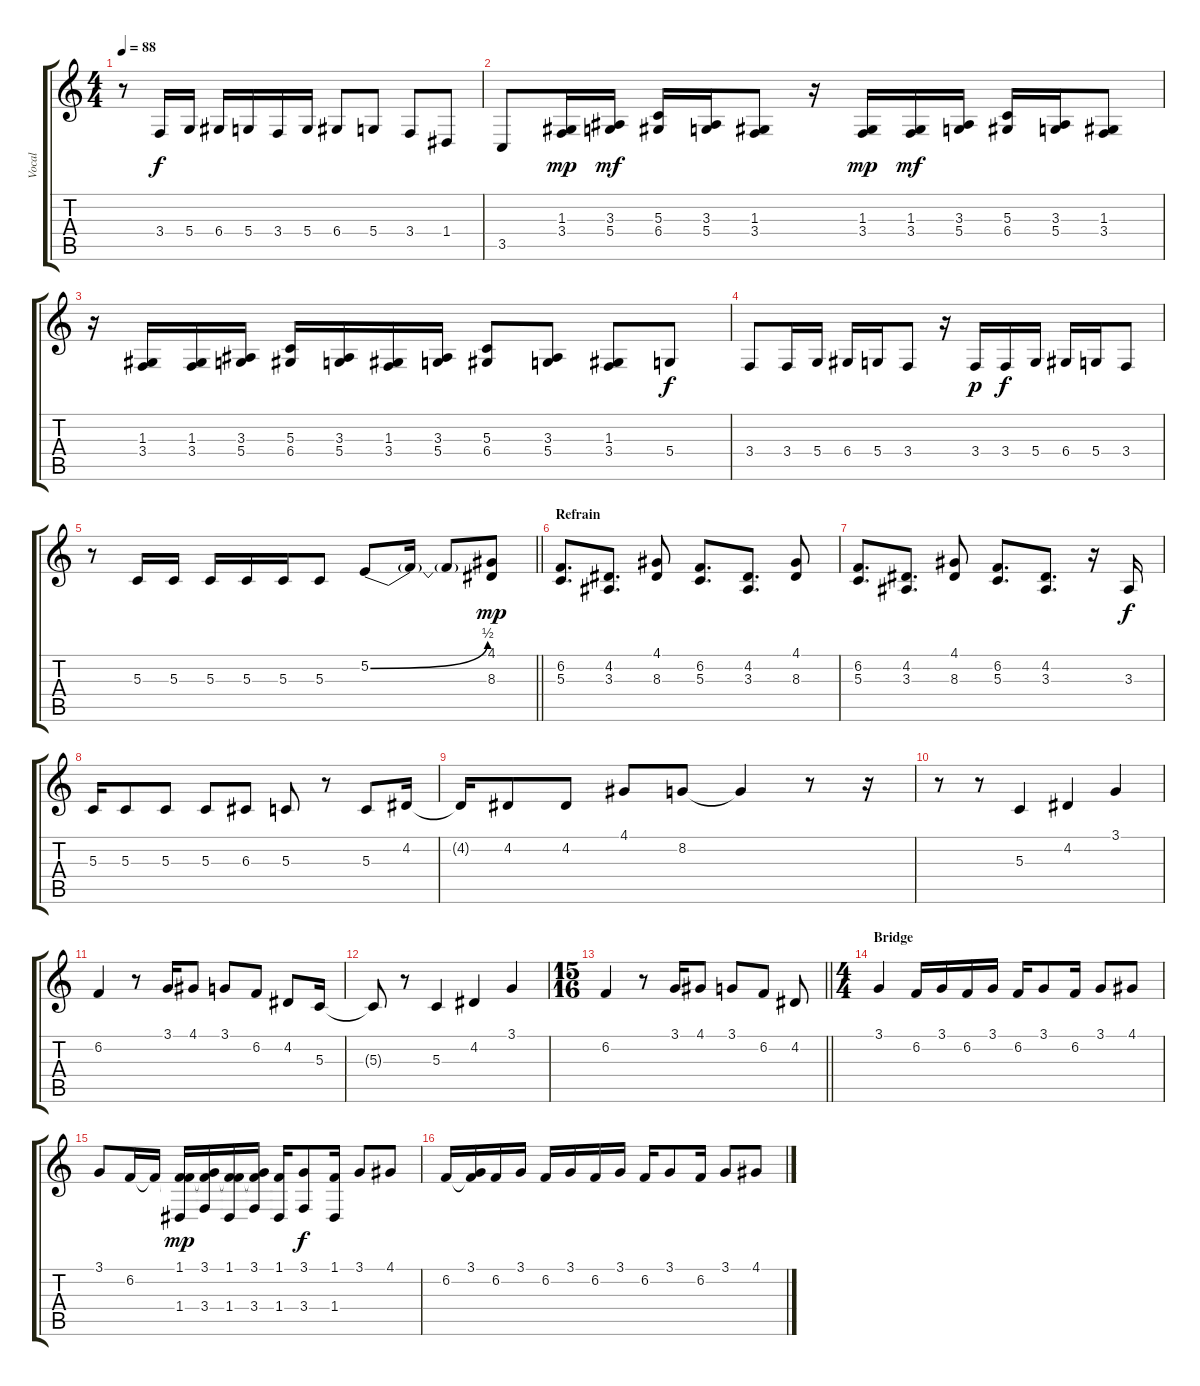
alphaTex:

\track ("Vocal" "Vocal") {instrument altosax}
\staff {score tabs}
\tuning (E4 B3 G3 D3 A2 E2) {hide}
\ts (4 4)
\tempo 88
\clef g2
\ks c
r.8{dy f} 3.4.16 5.4.16 6.4.16 5.4.16 3.4.16 5.4.16 6.4.8 5.4.8 3.4.8 1.4.8 |
3.5.8 (1.3 3.4).16{dy mp} (3.3 5.4).16{dy mf} (5.3 6.4).16 (3.3 5.4).16 (1.3 3.4).8 r.16 (1.3 3.4).16{dy mp} (1.3 3.4).16{dy mf} (3.3 5.4).16 (5.3 6.4).16 (3.3 5.4).16 (1.3 3.4).8 |
r.16 (1.3 3.4).16 (1.3 3.4).16 (3.3 5.4).16 (5.3 6.4).16 (3.3 5.4).16 (1.3 3.4).16 (3.3 5.4).16 (5.3 6.4).8 (3.3 5.4).8 (1.3 3.4).8 5.4.8{dy f} |
3.4.8 3.4.16 5.4.16 6.4.16 5.4.16 3.4.8 r.16 3.4.16{dy p} 3.4.16{dy f} 5.4.16 6.4.16 5.4.16 3.4.8 |
\barLineRight lightlight
r.8 5.3.16 5.3.16 5.3.16 5.3.16 5.3.16 5.3.8 5.2{be (bend 0 0 60 2)}.8 5.2{t}.16 5.2{t}.8 (4.1 8.3).8{dy mp} |
\section ("" "Refrain")
(6.2 5.3).8{d} (4.2 3.3).8{d} (4.1 8.3).8 (6.2 5.3).8{d} (4.2 3.3).8{d} (4.1 8.3).8 |
(6.2 5.3).8{d} (4.2 3.3).8{d} (4.1 8.3).8 (6.2 5.3).8{d} (4.2 3.3).8{d} r.16 3.3.16{dy f} |
5.3.16 5.3.8 5.3.8 5.3.8 6.3.8 5.3.8 r.8 5.3.8 4.2.16 |
4.2{t}.16 4.2.8 4.2.8 4.1.8 8.2.8 8.2{t}.4 r.8 r.16 |
r.8 r.8 5.3.4 4.2.4 3.1.4 |
6.2.4 r.8 3.1.16 4.1.8 3.1.8 6.2.8 4.2.8 5.3.16 |
5.3{t}.8 r.8 5.3.4 4.2.4 3.1.4 |
\ts (15 16)
\barLineRight lightlight
6.2.4 r.8 3.1.16 4.1.8 3.1.8 6.2.8 4.2.8 |
\ts (4 4)
\section ("" "Bridge")
3.1.4 6.2.16 3.1.16 6.2.16 3.1.16 6.2.16 3.1.8 6.2.16 3.1.8 4.1.8 |
3.1.8 6.2.16 6.2{t}.16 (1.1 6.2{t} 1.4).16{dy mp} (3.1 6.2{t} 3.4).16 (1.1 6.2{t} 1.4).16 (3.1 6.2{t} 3.4).16 (1.1 1.4).16 (3.1 3.4).8{dy f} (1.1 1.4).16 3.1.8 4.1.8 |
6.2.16 (3.1 6.2{t}).16 6.2.16 3.1.16 6.2.16 3.1.16 6.2.16 3.1.16 6.2.16 3.1.8 6.2.16 3.1.8 4.1.8
